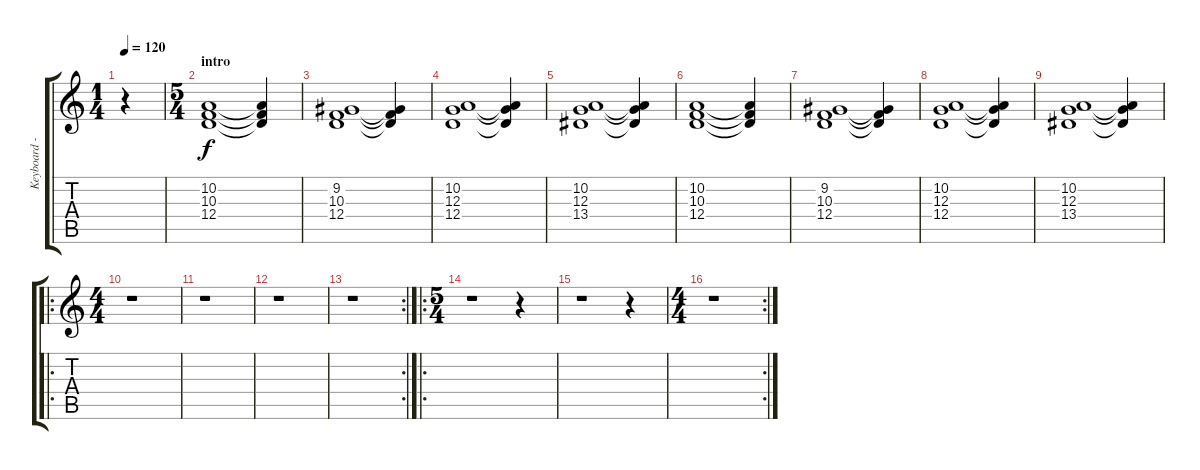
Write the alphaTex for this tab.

\track ("Keyboard - Background" "Keyboard -") {instrument choiraahs}
\staff {score tabs}
\tuning (E4 B3 G3 D3 A2 E2) {hide}
\ts (1 4)
\tempo 120
\clef g2
\ks c
r.4{dy f instrument choiraahs} |
\ts (5 4)
\section ("" "intro")
(10.2 10.3 12.4).1 (10.2{t} 10.3{t} 12.4{t}).4 |
(9.2 10.3 12.4).1 (9.2{t} 10.3{t} 12.4{t}).4 |
(10.2 12.3 12.4).1 (10.2{t} 12.3{t} 12.4{t}).4 |
(10.2 12.3 13.4).1 (10.2{t} 12.3{t} 13.4{t}).4 |
(10.2 10.3 12.4).1{volume 10} (10.2{t} 10.3{t} 12.4{t}).4 |
(9.2 10.3 12.4).1 (9.2{t} 10.3{t} 12.4{t}).4 |
(10.2 12.3 12.4).1 (10.2{t} 12.3{t} 12.4{t}).4 |
(10.2 12.3 13.4).1 (10.2{t} 12.3{t} 13.4{t}).4 |
\ro
\ts (4 4)
r.1 |
r.1 |
r.1 |
\rc 2
r.1 |
\ro
\ts (5 4)
r.1 r.4 |
r.1 r.4 |
\rc 2
\ts (4 4)
r.1
